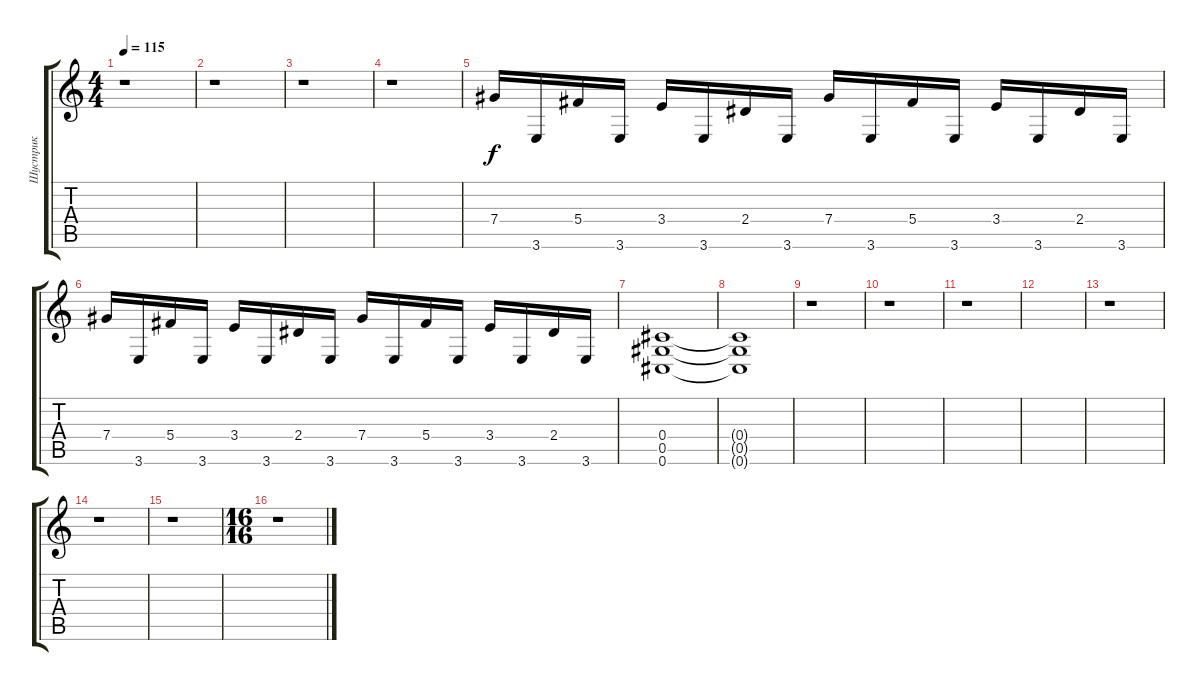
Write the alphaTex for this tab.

\track ("Шустрик" "Шустрик") {instrument distortionguitar}
\staff {score tabs}
\tuning (Eb4 Bb3 Gb3 Db3 Ab2 Db2) {hide}
\ts (4 4)
\tempo 115
\clef g2
\ks c
r.1{dy f} |
r.1 |
r.1 |
r.1 |
7.4.16 3.6.16 5.4.16 3.6.16 3.4.16 3.6.16 2.4.16 3.6.16 7.4.16 3.6.16 5.4.16 3.6.16 3.4.16 3.6.16 2.4.16 3.6.16 |
7.4.16 3.6.16 5.4.16 3.6.16 3.4.16 3.6.16 2.4.16 3.6.16 7.4.16 3.6.16 5.4.16 3.6.16 3.4.16 3.6.16 2.4.16 3.6.16 |
(0.4 0.5 0.6).1 |
(0.4{t} 0.5{t} 0.6{t}).1 |
r.1 |
r.1 |
r.1 |
|
r.1 |
r.1 |
r.1 |
\ts (16 16)
r.1
